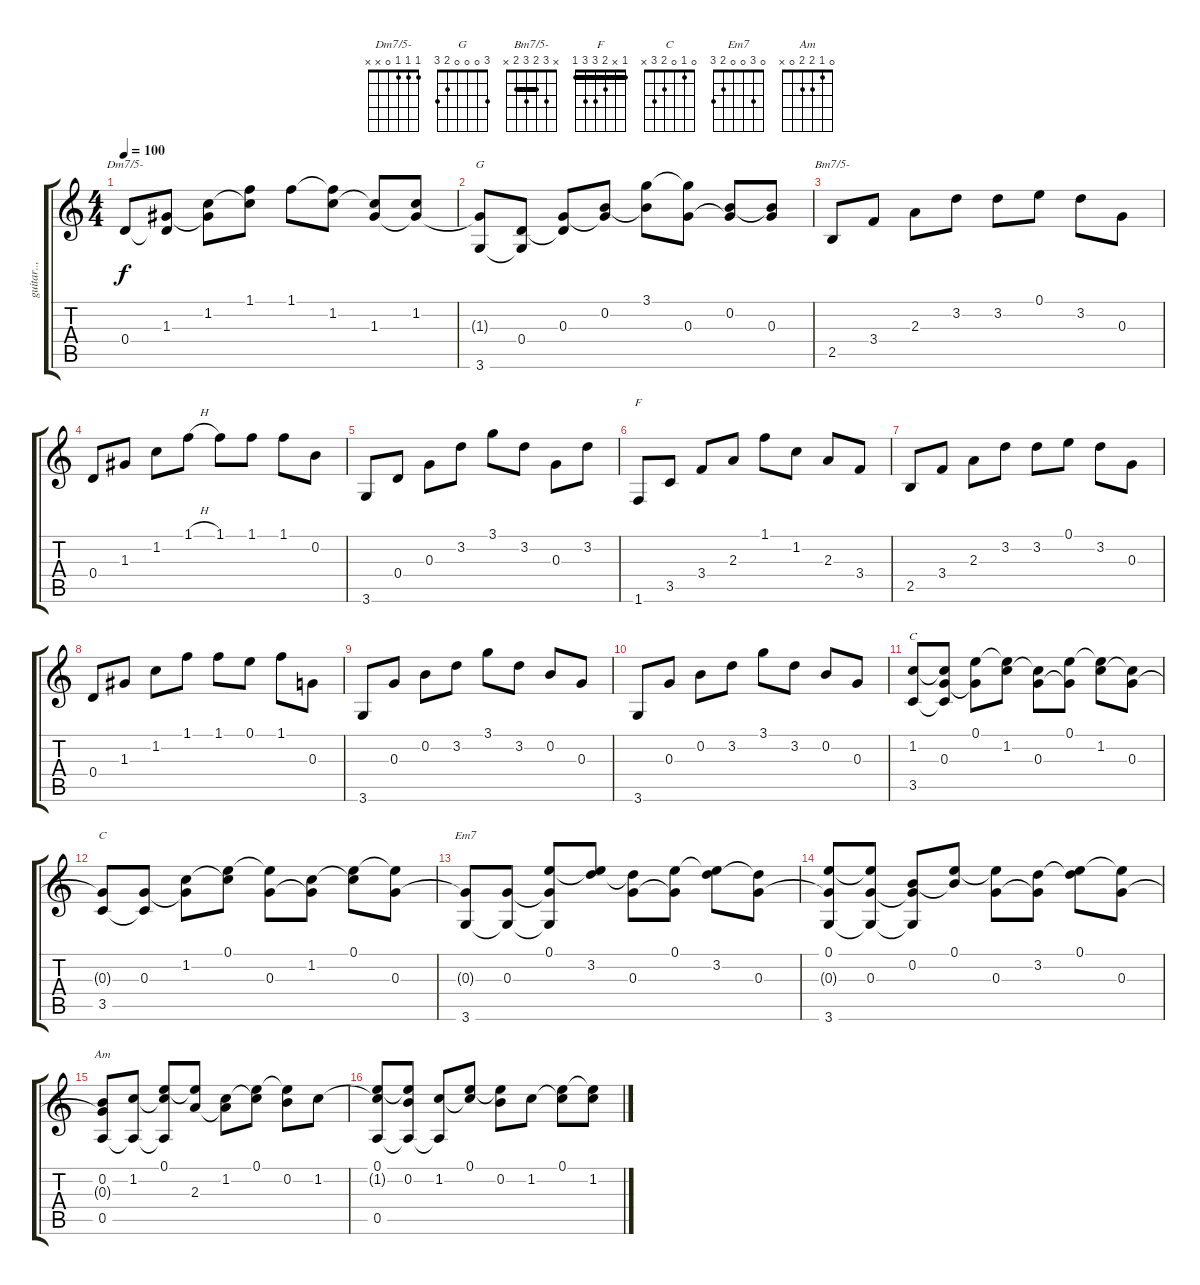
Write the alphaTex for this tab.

\track ("guitar..," "guitar..,") {instrument acousticguitarsteel}
\staff {score tabs}
\tuning (E4 B3 G3 D3 A2 E2) {hide}
\chord ("Dm7/5-" 1 1 1 0 x x)
\chord ("G" 3 0 0 0 2 3)
\chord ("Bm7/5-" x 3 2 3 2 x) {barre 2}
\chord ("F" 1 x 2 3 3 1) {barre 1}
\chord ("C" x 1 0 2 3 x)
\chord ("C" 0 1 0 2 3 x)
\chord ("Em7" 0 3 0 0 2 3)
\chord ("Am" 0 1 2 2 0 x)
\ts (4 4)
\tempo 100
\clef g2
\ks c
0.4.8{ch "Dm7/5-" dy f} (1.3 0.4{t}).8 (1.2 1.3{t}).8 (1.1 1.2{t}).8 1.1.8 (1.1{t} 1.2).8 (1.2{t} 1.3).8 (1.2 1.3{t}).8 |
(1.3{t} 3.6).8{ch "G"} (0.4 3.6{t}).8 (0.3 0.4{t}).8 (0.2 0.3{t}).8 (3.1 0.2{t}).8 (3.1{t} 0.3).8 (0.2 0.3{t}).8 (0.2{t} 0.3).8 |
2.5.8{ch "Bm7/5-"} 3.4.8 2.3.8 3.2.8 3.2.8 0.1.8 3.2.8 0.3.8 |
0.4.8 1.3.8 1.2.8 1.1{h}.8 1.1.8 1.1.8 1.1.8 0.2.8 |
3.6.8 0.4.8 0.3.8 3.2.8 3.1.8 3.2.8 0.3.8 3.2.8 |
1.6.8{ch "F"} 3.5.8 3.4.8 2.3.8 1.1.8 1.2.8 2.3.8 3.4.8 |
2.5.8 3.4.8 2.3.8 3.2.8 3.2.8 0.1.8 3.2.8 0.3.8 |
0.4.8 1.3.8 1.2.8 1.1.8 1.1.8 0.1.8 1.1.8 0.3.8 |
3.6.8 0.3.8 0.2.8 3.2.8 3.1.8 3.2.8 0.2.8 0.3.8 |
3.6.8 0.3.8 0.2.8 3.2.8 3.1.8 3.2.8 0.2.8 0.3.8 |
(1.2 3.5).8{ch "C"} (1.2{t} 0.3 3.5{t}).8 (0.1 0.3{t}).8 (0.1{t} 1.2).8 (1.2{t} 0.3).8 (0.1 0.3{t}).8 (0.1{t} 1.2).8 (1.2{t} 0.3).8 |
(0.3{t} 3.5).8{ch "C"} (0.3 3.5{t}).8 (1.2 0.3{t}).8 (0.1 1.2{t}).8 (0.1{t} 0.3).8 (1.2 0.3{t}).8 (0.1 1.2{t}).8 (0.1{t} 0.3).8 |
(0.3{t} 3.6).8{ch "Em7"} (0.3 3.6{t}).8 (0.1 0.3{t} 3.6{t}).8 (0.1{t} 3.2).8 (3.2{t} 0.3).8 (0.1 0.3{t}).8 (0.1{t} 3.2).8 (3.2{t} 0.3).8 |
(0.1 0.3{t} 3.6).8 (0.1{t} 0.3 3.6{t}).8 (0.2 0.3{t} 3.6{t}).8 (0.1 0.2{t}).8 (0.1{t} 0.3).8 (3.2 0.3{t}).8 (0.1 3.2{t}).8 (0.1{t} 0.3).8 |
(0.2 0.3{t} 0.5).8{ch "Am"} (1.2 0.5{t}).8 (0.1 1.2{t} 0.5{t}).8 (0.1{t} 2.3).8 (1.2 2.3{t}).8 (0.1 1.2{t}).8 (0.1{t} 0.2).8 1.2.8 |
(0.1 1.2{t} 0.5).8 (0.1{t} 0.2 0.5{t}).8 (1.2 0.5{t}).8 (0.1 1.2{t}).8 (0.1{t} 0.2).8 1.2.8 (0.1 1.2{t}).8 (0.1{t} 1.2).8
